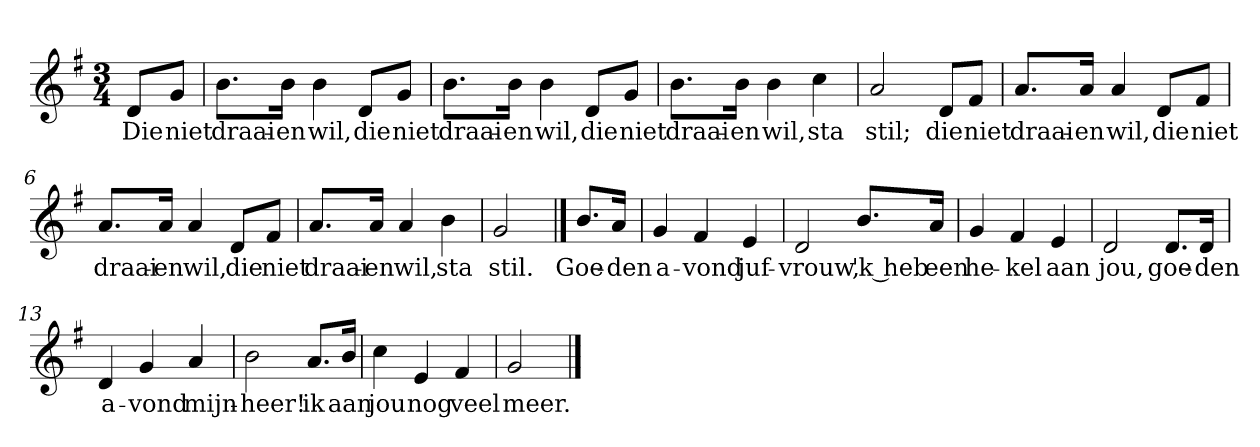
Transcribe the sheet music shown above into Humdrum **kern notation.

**kern	**text
*part1	*part1
*staff1	*staff1
*clefG2	*
*k[f#]	*
*G:	*
*M3/4	*
*MM120	*
=	=
8d/L	Die
8g/J	niet
=1	=1
8.b\L	draai-
16b\Jk	-en
4b	wil,
8d/L	die
8g/J	niet
=2	=2
8.b\L	draai-
16b\Jk	-en
4b	wil,
8d/L	die
8g/J	niet
=3	=3
8.b\L	draai-
16b\Jk	-en
4b	wil,
4cc	sta
=4	=4
2a	stil;
8d/L	die
8f#/J	niet
=5	=5
8.a/L	draai-
16a/Jk	-en
4a	wil,
8d/L	die
8f#/J	niet
=6	=6
8.a/L	draai-
16a/Jk	-en
4a	wil,
8d/L	die
8f#/J	niet
=7	=7
8.a/L	draai-
16a/Jk	-en
4a	wil,
4b	sta
=8	=8
2g	stil.
==	==
8.b/L	Goe-
16a/Jk	-den
=9	=9
4g	a-
4f#	-vond
4e	juf-
=10	=10
2d	-vrouw,
8.b/L	'k heb
16a/Jk	een
=11	=11
4g	he-
4f#	-kel
4e	aan
=12	=12
2d	jou,
8.d/L	goe-
16d/Jk	-den
=13	=13
4d	a-
4g	-vond
4a	mijn-
=14	=14
2b	-heer!
8.a/L	ik
16b/Jk	aan
=15	=15
4cc	jou
4e	nog
4f#	veel
=16	=16
2g	meer.
==	==
*-	*-
